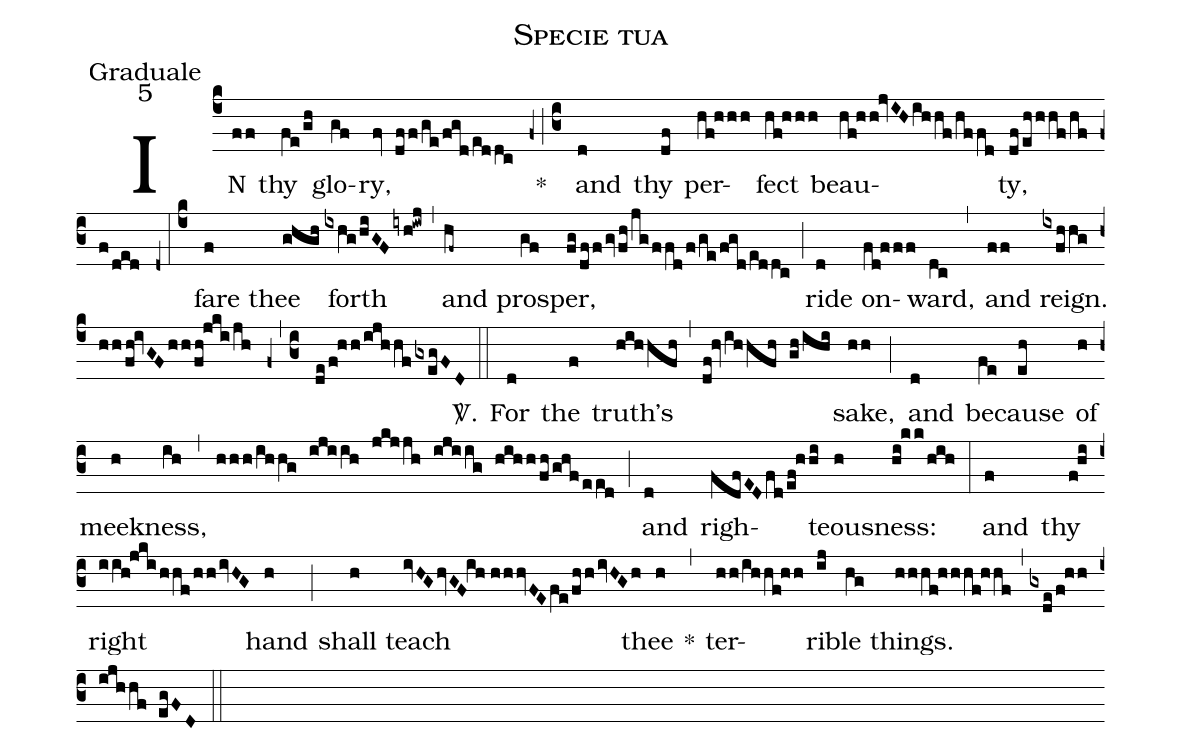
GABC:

name:Specie tua;
office-part:Graduale;
mode:5;
%%
(c4) IN(ff) thy(fe/gh) glo(gf)ry,(fv dff/ge/fgd/eddc) *(z0;c3) and(d) thy(df) per(hf!hhh)fect(hf!hhh) beau(hf!hh!jvIH/ihhf/hffd)ty,(df/ehhhf/hff/ded) (z0:c4) fare(f) thee(ghgh) forth(ixhg/hiGF/iyh!iwj) (,) and(hf~) pros(gf)per,(fg/dff/gv/fh/jg/ffd/f/ge/fgd/eddc) (;) ride(d) on(fd!fff)ward,(dc) (,) and(ff) reign.(ixfhhg/hh/fh!ivGFhh/fh!jki/jh) (z0,c3) (de/f!hh/ijhhf/gxegFD) <sp>V/</sp>.(::) For(d) the(f) truth's(hihhfh) (,) (df!hv/ihhfh gh/ihi) sake,(hh) (;) and(d) be(fe)cause(eh) of(h) meek(h)ness,(ih) (,) (hhh/ihhg ijiih jkjjh ijiig hihh/fh/ghf/eed) (;) and(d) righ(fdfED/fd/ef!hhi)teous(h)ness:(hi!kk/hih) (:) and(f) thy(f!hi) right(iih!jki/hhf/hh/ivHG) hand(h) (;) shall(h) teach(ivHG/hvGF!ih//hhhvFE/fe/fhh/ivHGh) thee(h) *(,) ter(hh/ihhf!hh)ri(ij)ble(hg) things.(hhhf!hhhf!hhf) (,) (gxde/f!hh/ijhhf egFD) (::)
